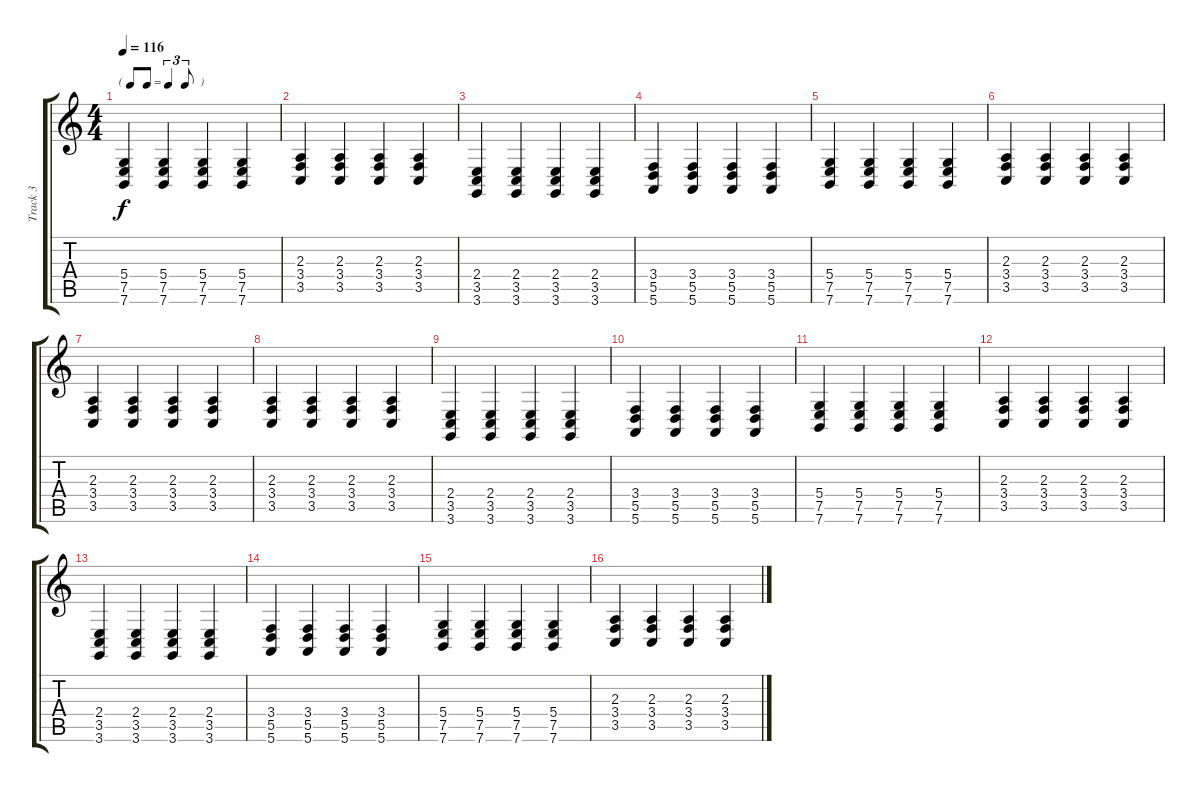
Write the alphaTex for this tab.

\track ("Track 3" "Track 3") {instrument electricgrandpiano}
\staff {score tabs}
\tuning (E4 B3 G3 D3 A2 E2) {hide}
\ts (4 4)
\tf triplet8th
\tempo 116
\clef g2
\ks c
(5.4 7.5 7.6).4{dy f} (5.4 7.5 7.6).4 (5.4 7.5 7.6).4 (5.4 7.5 7.6).4 |
(2.3 3.4 3.5).4 (2.3 3.4 3.5).4 (2.3 3.4 3.5).4 (2.3 3.4 3.5).4 |
(2.4 3.5 3.6).4 (2.4 3.5 3.6).4 (2.4 3.5 3.6).4 (2.4 3.5 3.6).4 |
(3.4 5.5 5.6).4 (3.4 5.5 5.6).4 (3.4 5.5 5.6).4 (3.4 5.5 5.6).4 |
(5.4 7.5 7.6).4 (5.4 7.5 7.6).4 (5.4 7.5 7.6).4 (5.4 7.5 7.6).4 |
(2.3 3.4 3.5).4 (2.3 3.4 3.5).4 (2.3 3.4 3.5).4 (2.3 3.4 3.5).4 |
(2.3 3.4 3.5).4 (2.3 3.4 3.5).4 (2.3 3.4 3.5).4 (2.3 3.4 3.5).4 |
(2.3 3.4 3.5).4 (2.3 3.4 3.5).4 (2.3 3.4 3.5).4 (2.3 3.4 3.5).4 |
(2.4 3.5 3.6).4 (2.4 3.5 3.6).4 (2.4 3.5 3.6).4 (2.4 3.5 3.6).4 |
(3.4 5.5 5.6).4 (3.4 5.5 5.6).4 (3.4 5.5 5.6).4 (3.4 5.5 5.6).4 |
(5.4 7.5 7.6).4 (5.4 7.5 7.6).4 (5.4 7.5 7.6).4 (5.4 7.5 7.6).4 |
(2.3 3.4 3.5).4 (2.3 3.4 3.5).4 (2.3 3.4 3.5).4 (2.3 3.4 3.5).4 |
(2.4 3.5 3.6).4 (2.4 3.5 3.6).4 (2.4 3.5 3.6).4 (2.4 3.5 3.6).4 |
(3.4 5.5 5.6).4 (3.4 5.5 5.6).4 (3.4 5.5 5.6).4 (3.4 5.5 5.6).4 |
(5.4 7.5 7.6).4 (5.4 7.5 7.6).4 (5.4 7.5 7.6).4 (5.4 7.5 7.6).4 |
(2.3 3.4 3.5).4 (2.3 3.4 3.5).4 (2.3 3.4 3.5).4 (2.3 3.4 3.5).4
